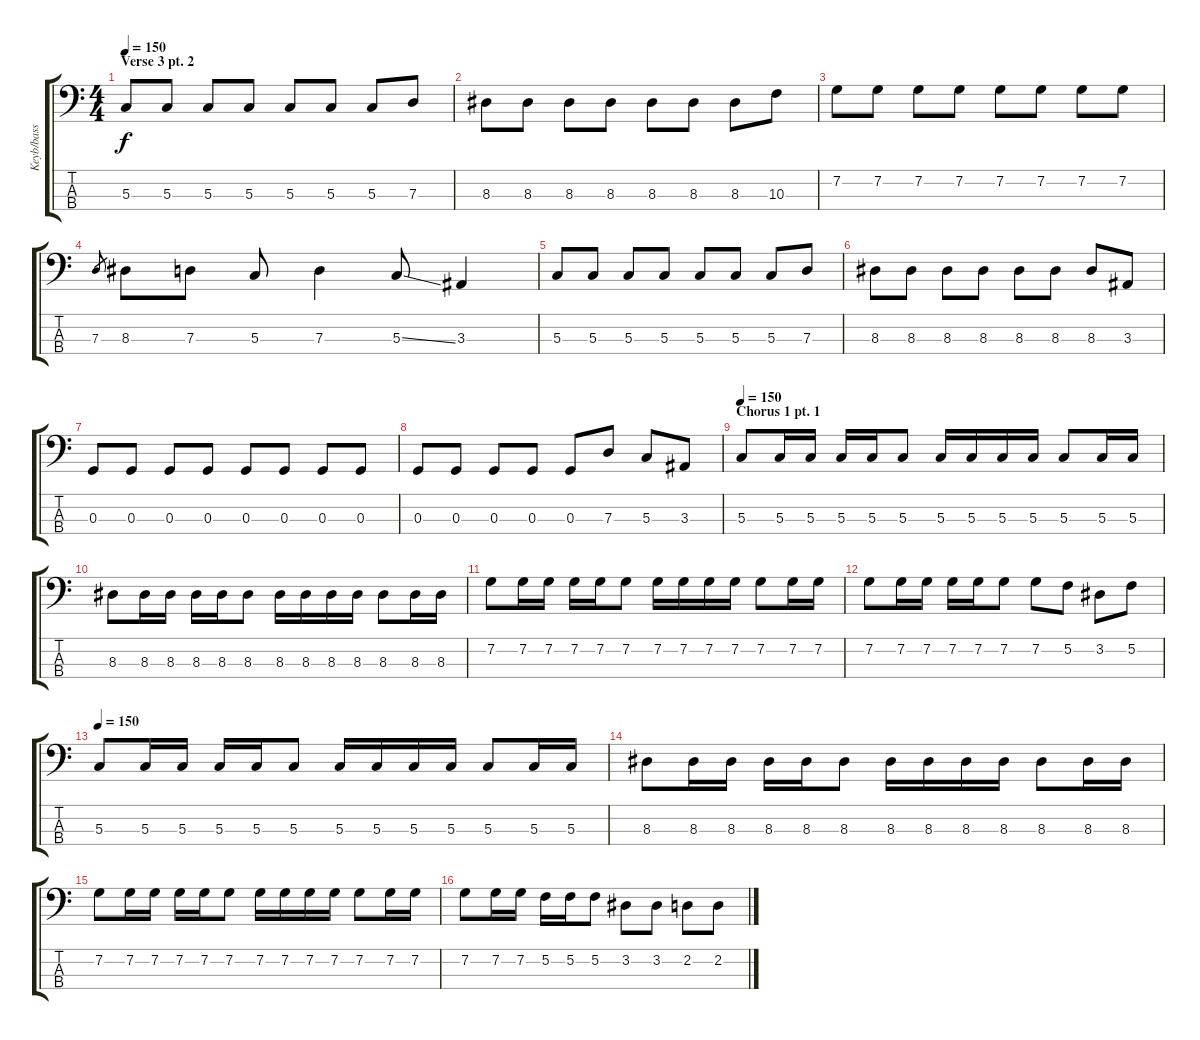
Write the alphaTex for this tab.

\track ("Keyb/bass" "Keyb/bass") {instrument electricbasspick}
\staff {score tabs}
\tuning (F2 C2 G1 C1) {hide}
\ts (4 4)
\section ("" "Verse 3 pt. 2")
\tempo 150
\clef f4
\ks c
5.3.8{dy f} 5.3.8 5.3.8 5.3.8 5.3.8 5.3.8 5.3.8 7.3.8 |
8.3.8 8.3.8 8.3.8 8.3.8 8.3.8 8.3.8 8.3.8 10.3.8 |
7.2.8 7.2.8 7.2.8 7.2.8 7.2.8 7.2.8 7.2.8 7.2.8 |
7.3.8{gr} 8.3.8 7.3.8 5.3.8 7.3.4 5.3{ss}.8 3.3.4 |
5.3.8 5.3.8 5.3.8 5.3.8 5.3.8 5.3.8 5.3.8 7.3.8 |
8.3.8 8.3.8 8.3.8 8.3.8 8.3.8 8.3.8 8.3.8 3.3.8 |
0.3.8 0.3.8 0.3.8 0.3.8 0.3.8 0.3.8 0.3.8 0.3.8 |
0.3.8 0.3.8 0.3.8 0.3.8 0.3.8 7.3.8 5.3.8 3.3.8 |
\section ("" "Chorus 1 pt. 1")
\tempo 150
5.3.8 5.3.16 5.3.16 5.3.16 5.3.16 5.3.8 5.3.16 5.3.16 5.3.16 5.3.16 5.3.8 5.3.16 5.3.16 |
8.3.8 8.3.16 8.3.16 8.3.16 8.3.16 8.3.8 8.3.16 8.3.16 8.3.16 8.3.16 8.3.8 8.3.16 8.3.16 |
7.2.8 7.2.16 7.2.16 7.2.16 7.2.16 7.2.8 7.2.16 7.2.16 7.2.16 7.2.16 7.2.8 7.2.16 7.2.16 |
7.2.8 7.2.16 7.2.16 7.2.16 7.2.16 7.2.8 7.2.8 5.2.8 3.2.8 5.2.8 |
\tempo 150
5.3.8 5.3.16 5.3.16 5.3.16 5.3.16 5.3.8 5.3.16 5.3.16 5.3.16 5.3.16 5.3.8 5.3.16 5.3.16 |
8.3.8 8.3.16 8.3.16 8.3.16 8.3.16 8.3.8 8.3.16 8.3.16 8.3.16 8.3.16 8.3.8 8.3.16 8.3.16 |
7.2.8 7.2.16 7.2.16 7.2.16 7.2.16 7.2.8 7.2.16 7.2.16 7.2.16 7.2.16 7.2.8 7.2.16 7.2.16 |
7.2.8 7.2.16 7.2.16 5.2.16 5.2.16 5.2.8 3.2.8 3.2.8 2.2.8 2.2.8
